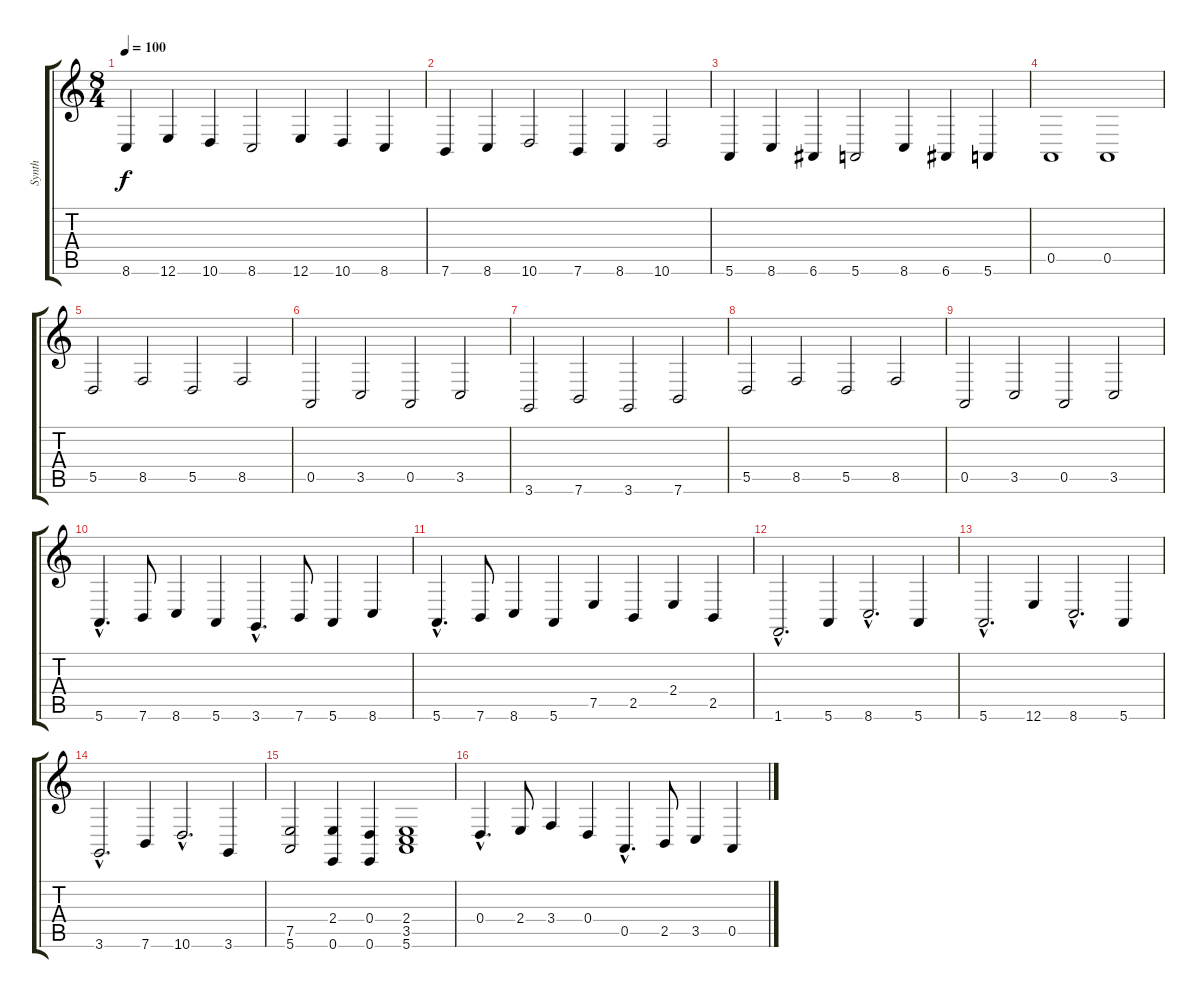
\track ("Synth" "Synth") {instrument stringensemble1}
\staff {score tabs}
\tuning (E4 B3 G3 D3 A2 E2) {hide}
\ts (8 4)
\tempo 100
\clef g2
\ks c
8.6.4{dy f} 12.6.4 10.6.4 8.6.2 12.6.4 10.6.4 8.6.4 |
7.6.4 8.6.4 10.6.2 7.6.4 8.6.4 10.6.2 |
5.6.4 8.6.4 6.6.4 5.6.2 8.6.4 6.6.4 5.6.4 |
0.5.1 0.5.1 |
5.5.2{volume 13} 8.5.2 5.5.2 8.5.2 |
0.5.2 3.5.2 0.5.2 3.5.2 |
3.6.2 7.6.2 3.6.2 7.6.2 |
5.5.2 8.5.2 5.5.2 8.5.2 |
0.5.2 3.5.2 0.5.2 3.5.2 |
5.6{hac}.4{d} 7.6.8 8.6.4 5.6.4 3.6{hac}.4{d} 7.6.8 5.6.4 8.6.4 |
5.6{hac}.4{d} 7.6.8 8.6.4 5.6.4 7.5.4 2.5.4 2.4.4 2.5.4 |
1.6{hac}.2{d} 5.6.4 8.6{hac}.2{d} 5.6.4 |
5.6{hac}.2{d} 12.6.4 8.6{hac}.2{d} 5.6.4 |
3.6{hac}.2{d} 7.6.4 10.6{hac}.2{d} 3.6.4 |
(7.5 5.6).2 (2.4 0.6).4 (0.4 0.6).4 (2.4 3.5 5.6).1 |
0.4{hac}.4{d} 2.4.8 3.4.4 0.4.4 0.5{hac}.4{d} 2.5.8 3.5.4 0.5.4
